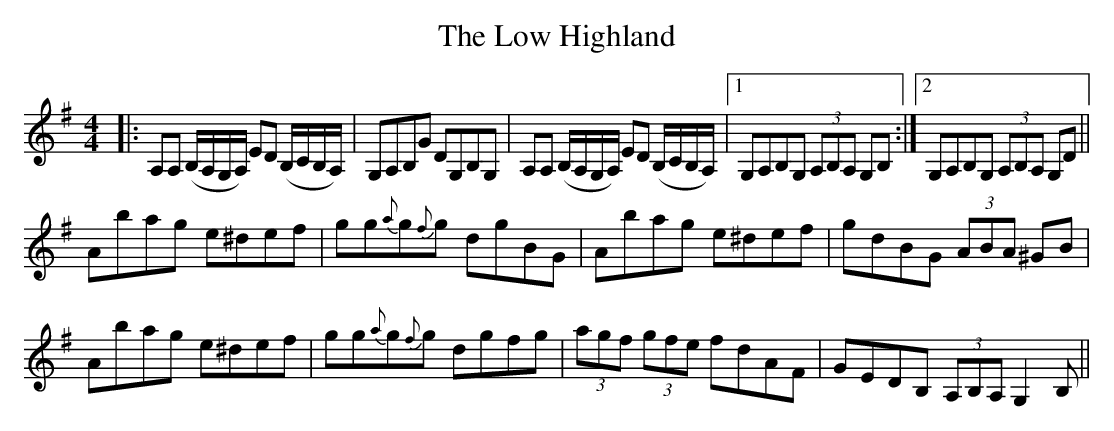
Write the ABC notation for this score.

X:1
T: The Low Highland
M: 4/4
L: 1/8
K: Ador
|:A,A, (B,/A,/G,/A,/) ED (B,/C/B,/A,/)|G,A,B,G DG,B,G,|A,A, (B,/A,/G,/A,/) ED (B,/C/B,/A,/)|1 G,A,B,G, (3A,B,A, G,B,:|2 G,A,B,G, (3A,B,A, G,D||
Abag e^def|gg{a}g{f}g dgBG|Abag e^def|gdBG (3ABA ^GB|
Abag e^def|gg{a}g{f}g dgfg|(3agf (3gfe fdAF|GEDB, (3A,B,A, G,2B,||
